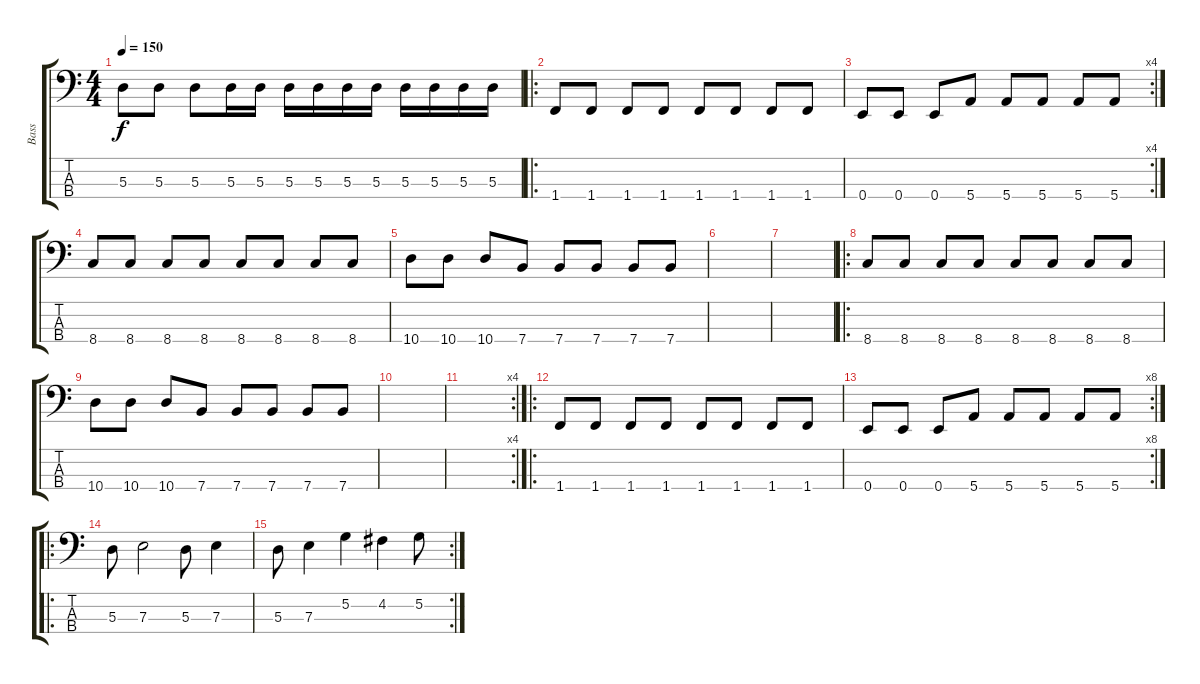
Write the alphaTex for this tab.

\track ("Bass" "Bass") {instrument electricbassfinger}
\staff {score tabs}
\tuning (G2 D2 A1 E1) {hide}
\ts (4 4)
\tempo 150
\clef f4
\ks c
5.3.8{dy f} 5.3.8 5.3.8 5.3.16 5.3.16 5.3.16 5.3.16 5.3.16 5.3.16 5.3.16 5.3.16 5.3.16 5.3.16 |
\ro
1.4.8 1.4.8 1.4.8 1.4.8 1.4.8 1.4.8 1.4.8 1.4.8 |
\rc 4
0.4.8 0.4.8 0.4.8 5.4.8 5.4.8 5.4.8 5.4.8 5.4.8 |
8.4.8 8.4.8 8.4.8 8.4.8 8.4.8 8.4.8 8.4.8 8.4.8 |
10.4.8 10.4.8 10.4.8 7.4.8 7.4.8 7.4.8 7.4.8 7.4.8 |
|
|
\ro
8.4.8 8.4.8 8.4.8 8.4.8 8.4.8 8.4.8 8.4.8 8.4.8 |
10.4.8 10.4.8 10.4.8 7.4.8 7.4.8 7.4.8 7.4.8 7.4.8 |
|
\rc 4
|
\ro
1.4.8 1.4.8 1.4.8 1.4.8 1.4.8 1.4.8 1.4.8 1.4.8 |
\rc 8
0.4.8 0.4.8 0.4.8 5.4.8 5.4.8 5.4.8 5.4.8 5.4.8 |
\ro
5.3.8 7.3.2 5.3.8 7.3.4 |
\rc 2
5.3.8 7.3.4 5.2.4 4.2.4 5.2.8
